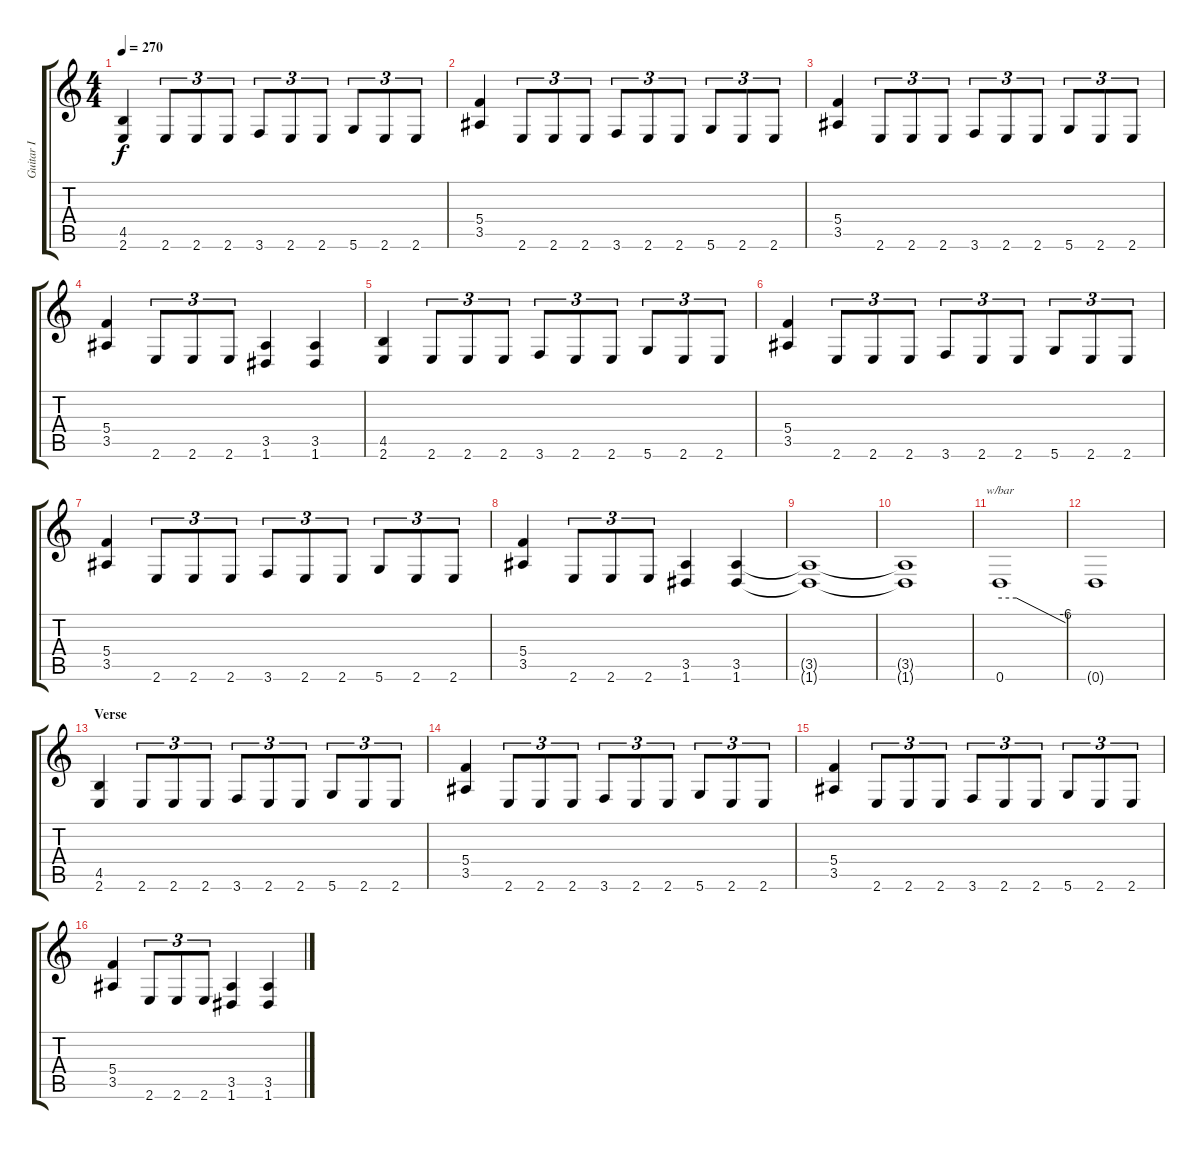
\track ("Guitar I" "Guitar I") {instrument distortionguitar}
\staff {score tabs}
\tuning (D4 A3 F3 C3 G2 D2) {hide}
\ts (4 4)
\tempo 270
\clef g2
\ks c
(4.5 2.6).4{dy f} 2.6.8{tu (3 2)} 2.6.8{tu (3 2)} 2.6.8{tu (3 2)} 3.6.8{tu (3 2)} 2.6.8{tu (3 2)} 2.6.8{tu (3 2)} 5.6.8{tu (3 2)} 2.6.8{tu (3 2)} 2.6.8{tu (3 2)} |
(5.4 3.5).4 2.6.8{tu (3 2)} 2.6.8{tu (3 2)} 2.6.8{tu (3 2)} 3.6.8{tu (3 2)} 2.6.8{tu (3 2)} 2.6.8{tu (3 2)} 5.6.8{tu (3 2)} 2.6.8{tu (3 2)} 2.6.8{tu (3 2)} |
(5.4 3.5).4 2.6.8{tu (3 2)} 2.6.8{tu (3 2)} 2.6.8{tu (3 2)} 3.6.8{tu (3 2)} 2.6.8{tu (3 2)} 2.6.8{tu (3 2)} 5.6.8{tu (3 2)} 2.6.8{tu (3 2)} 2.6.8{tu (3 2)} |
(5.4 3.5).4 2.6.8{tu (3 2)} 2.6.8{tu (3 2)} 2.6.8{tu (3 2)} (3.5 1.6).4 (3.5 1.6).4 |
(4.5 2.6).4 2.6.8{tu (3 2)} 2.6.8{tu (3 2)} 2.6.8{tu (3 2)} 3.6.8{tu (3 2)} 2.6.8{tu (3 2)} 2.6.8{tu (3 2)} 5.6.8{tu (3 2)} 2.6.8{tu (3 2)} 2.6.8{tu (3 2)} |
(5.4 3.5).4 2.6.8{tu (3 2)} 2.6.8{tu (3 2)} 2.6.8{tu (3 2)} 3.6.8{tu (3 2)} 2.6.8{tu (3 2)} 2.6.8{tu (3 2)} 5.6.8{tu (3 2)} 2.6.8{tu (3 2)} 2.6.8{tu (3 2)} |
(5.4 3.5).4 2.6.8{tu (3 2)} 2.6.8{tu (3 2)} 2.6.8{tu (3 2)} 3.6.8{tu (3 2)} 2.6.8{tu (3 2)} 2.6.8{tu (3 2)} 5.6.8{tu (3 2)} 2.6.8{tu (3 2)} 2.6.8{tu (3 2)} |
(5.4 3.5).4 2.6.8{tu (3 2)} 2.6.8{tu (3 2)} 2.6.8{tu (3 2)} (3.5 1.6).4 (3.5 1.6).4 |
(3.5{t} 1.6{t}).1 |
(3.5{t} 1.6{t}).1 |
0.6.1{tbe (custom default 0 0 15 0 60 -24)} |
0.6{t}.1 |
\section ("" "Verse")
(4.5 2.6).4 2.6.8{tu (3 2)} 2.6.8{tu (3 2)} 2.6.8{tu (3 2)} 3.6.8{tu (3 2)} 2.6.8{tu (3 2)} 2.6.8{tu (3 2)} 5.6.8{tu (3 2)} 2.6.8{tu (3 2)} 2.6.8{tu (3 2)} |
(5.4 3.5).4 2.6.8{tu (3 2)} 2.6.8{tu (3 2)} 2.6.8{tu (3 2)} 3.6.8{tu (3 2)} 2.6.8{tu (3 2)} 2.6.8{tu (3 2)} 5.6.8{tu (3 2)} 2.6.8{tu (3 2)} 2.6.8{tu (3 2)} |
(5.4 3.5).4 2.6.8{tu (3 2)} 2.6.8{tu (3 2)} 2.6.8{tu (3 2)} 3.6.8{tu (3 2)} 2.6.8{tu (3 2)} 2.6.8{tu (3 2)} 5.6.8{tu (3 2)} 2.6.8{tu (3 2)} 2.6.8{tu (3 2)} |
(5.4 3.5).4 2.6.8{tu (3 2)} 2.6.8{tu (3 2)} 2.6.8{tu (3 2)} (3.5 1.6).4 (3.5 1.6).4
